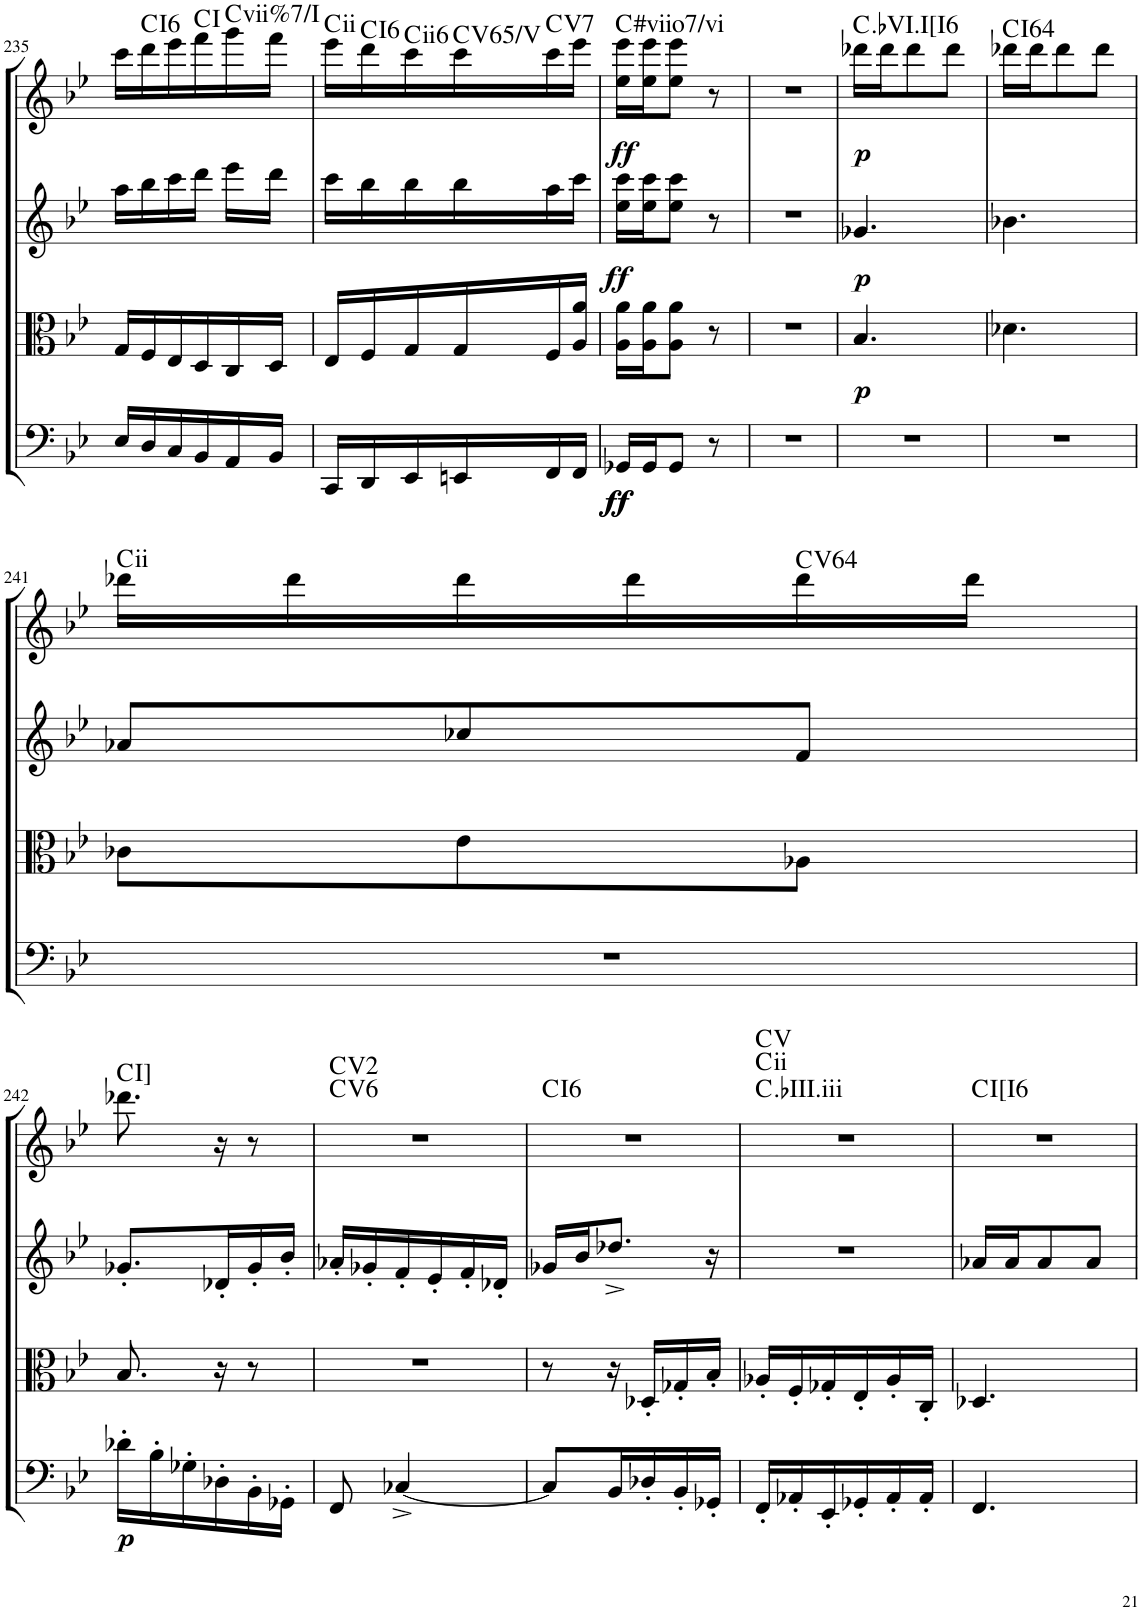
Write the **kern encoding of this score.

**kern	**dynam	**kern	**dynam	**kern	**dynam	**kern	**dynam	**harte
*part4	*part4	*part3	*part3	*part2	*part2	*part1	*part1	*part1
*staff4	*staff4	*staff3	*staff3	*staff2	*staff2	*staff1	*staff1	*
*I"Cello	*	*I"Viola	*	*I"2nd Violin	*	*I"1st Violin	*	*
*	*	*I'Vla	*	*I'Vln	*	*I'Vln	*	*
!!LO:PB:g=z
*clefG2	*	*clefC3	*	*clefG2	*	*clefG2	*	*
*k[b-e-]	*	*k[b-e-]	*	*k[b-e-]	*	*k[b-e-]	*	*
*B-:	*	*B-:	*	*B-:	*	*B-:	*	*
*M3/8	*	*M3/8	*	*M3/8	*	*M3/8	*	*
=235	=235	=235	=235	=235	=235	=235	=235	=235
16E-/LL	.	16G/LL	.	16aa\LL	.	16ccc\LL	.	.
!	!	!	!	!	!	!	!	!LO:H:kt=6
16D/	.	16F/	.	16bb-\	.	16ddd\	.	C:maj6
16C/	.	16E-/	.	16ccc\	.	16eee-\	.	.
16BB-/	.	16D/	.	16ddd\JJ	.	16fff\	.	C:maj
!	!	!	!	!	!	!	!	!LO:H:kt=vii%
16AA/	.	16C/	.	16eee-\LL	.	16ggg\	.	.
16BB-/JJ	.	16D/JJ	.	16ddd\JJ	.	16fff\JJ	.	.
=236	=236	=236	=236	=236	=236	=236	=236	=236
!	!	!	!	!	!	!	!	!LO:H:kt=ii
16CC/LL	.	16E-/LL	.	16ccc\LL	.	16eee-\LL	.	.
!	!	!	!	!	!	!	!	!LO:H:kt=6
16DD/	.	16F/	.	16bb-\	.	16ddd\	.	C:maj6
!	!	!	!	!	!	!	!	!LO:H:kt=ii
16EE-/	.	16G/	.	16bb-\	.	16ccc\	.	.
!	!	!	!	!	!	!	!	!LO:H:kt=V
16EEn/	.	16G/	.	16bb-\	.	16ccc\	.	.
!	!	!	!	!	!	!	!	!LO:H:kt=7
16FF/	.	16F/	.	16aa\	.	16ccc\	.	C:7
16FF/JJ	.	16A/ 16a/JJ	.	16ccc\JJ	.	16eee-\JJ	.	.
=237	=237	=237	=237	=237	=237	=237	=237	=237
!	!LO:DY:b	!	!	!	!	!	!	!
!	!LO:DY:n=1:b	!	!	!	!LO:DY:b	!	!LO:DY:b	!LO:H:kt=#viio
16GG-X/LL	ff ff	16A\ 16a\LL	.	16ee-\ 16ccc\LL	ff	16ee-\ 16eee-\LL	ff	.
16GG-/J	.	16A\ 16a\J	.	16ee-\ 16ccc\J	.	16ee-\ 16eee-\J	.	.
8GG-/J	.	8A\ 8a\J	.	8ee-\ 8ccc\J	.	8ee-\ 8eee-\J	.	.
8r	.	8r	.	8r	.	8r	.	.
=238	=238	=238	=238	=238	=238	=238	=238	=238
4.r	.	4.r	.	4.r	.	4.r	.	.
=239	=239	=239	=239	=239	=239	=239	=239	=239
!	!	!	!LO:DY:b	!	!LO:DY:b	!	!LO:DY:b	!LO:H:kt=6
4.r	.	4.B-/	p	4.g-X/	p	16ddd-X\LL	p	C:maj6
.	.	.	.	.	.	16ddd-\J	.	.
.	.	.	.	.	.	8ddd-\	.	.
.	.	.	.	.	.	8ddd-\J	.	.
=240	=240	=240	=240	=240	=240	=240	=240	=240
!	!	!	!	!	!	!	!	!LO:H:kt=64
4.r	.	4.d-X\	.	4.b-X\	.	16ddd-X\LL	.	C:maj
.	.	.	.	.	.	16ddd-\J	.	.
.	.	.	.	.	.	8ddd-\	.	.
.	.	.	.	.	.	8ddd-\J	.	.
!!LO:LB:g=z
=241	=241	=241	=241	=241	=241	=241	=241	=241
!	!	!	!	!	!	!	!	!LO:H:kt=ii
4.r	.	8c-X\L	.	8a-X/L	.	16ddd-X\LL	.	.
.	.	.	.	.	.	16ddd-\	.	.
.	.	8e-\	.	8cc-X/	.	16ddd-\	.	.
.	.	.	.	.	.	16ddd-\	.	.
!	!	!	!	!	!	!	!	!LO:H:kt=64
.	.	8A-X\J	.	8f/J	.	16ddd-\	.	C:maj
.	.	.	.	.	.	16ddd-\JJ	.	.
!!LO:LB:g=z
=242	=242	=242	=242	=242	=242	=242	=242	=242
!	!LO:DY:b	!	!	!	!	!	!	!
16d-X'\LL	p	8.B-/	.	8.g-X'/L	.	8.ddd-X\	.	C:maj
16B-'\	.	.	.	.	.	.	.	.
16G-X'\	.	.	.	.	.	.	.	.
16D-X'\	.	16r	.	16d-X'/L	.	16r	.	.
16BB-'\	.	8r	.	16g-'/	.	8r	.	.
16GG-X'\JJ	.	.	.	16b-'/JJ	.	.	.	.
=243	=243	=243	=243	=243	=243	=243	=243	=243
!	!	!	!	!	!	!	!	!LO:H:n=1:kt=6
8FF/	.	4.r	.	16a-X'/LL	.	4.r	.	C:maj6 C:maj(2)
.	.	.	.	16g-X'/	.	.	.	.
[4C-X^/	.	.	.	16f'/	.	.	.	.
.	.	.	.	16e-'/	.	.	.	.
.	.	.	.	16f'/	.	.	.	.
.	.	.	.	16d-X'/JJ	.	.	.	.
=244	=244	=244	=244	=244	=244	=244	=244	=244
!	!	!	!	!	!	!	!	!LO:H:kt=6
8C-/L]	.	8r	.	16g-X/LL	.	4.r	.	C:maj6
.	.	.	.	16b-/J	.	.	.	.
16BB-/L	.	16r	.	8.dd-X^/J	.	.	.	.
16D-X'/	.	16D-X'/LL	.	.	.	.	.	.
16BB-'/	.	16G-X'/	.	.	.	.	.	.
16GG-X'/JJ	.	16B-'/JJ	.	16r	.	.	.	.
=245	=245	=245	=245	=245	=245	=245	=245	=245
!	!	!	!	!	!	!	!	!LO:H:n=2:kt=ii
16FF'/LL	.	16A-X'/LL	.	4.r	.	4.r	.	C:maj . C:maj
16AA-X'/	.	16F'/	.	.	.	.	.	.
16EE-'/	.	16G-X'/	.	.	.	.	.	.
16GG-X'/	.	16E-'/	.	.	.	.	.	.
16AA-'/	.	16A-'/	.	.	.	.	.	.
16AA-'/JJ	.	16C'/JJ	.	.	.	.	.	.
=246	=246	=246	=246	=246	=246	=246	=246	=246
!	!	!	!	!	!	!	!	!LO:H:kt=6
4.FF/	.	4.D-X/	.	16a-X/LL	.	4.r	.	C:maj6
.	.	.	.	16a-/J	.	.	.	.
.	.	.	.	8a-/	.	.	.	.
.	.	.	.	8a-/J	.	.	.	.
=	=	=	=	=	=	=	=	=
*-	*-	*-	*-	*-	*-	*-	*-	*-
